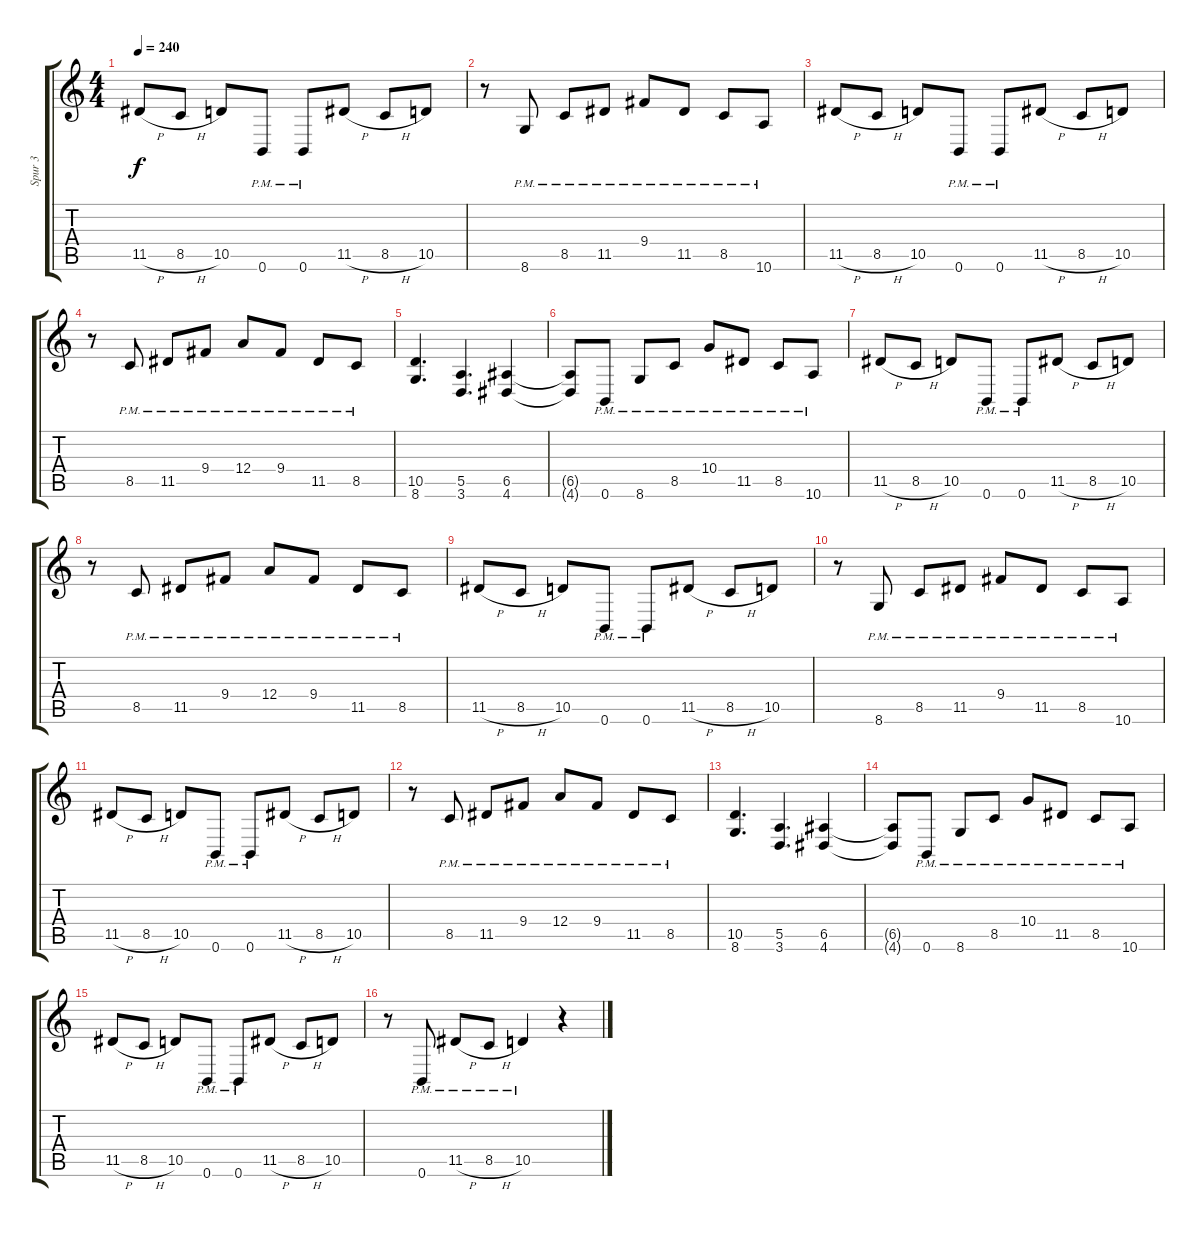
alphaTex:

\track ("Spur 3" "Spur 3") {instrument distortionguitar}
\staff {score tabs}
\tuning (B3 Gb3 D3 A2 E2 B1) {hide}
\ts (4 4)
\tempo 240
\clef g2
\ks c
11.5{h}.8{dy f} 8.5{h}.8 10.5.8 0.6{pm}.8 0.6{pm}.8 11.5{h}.8 8.5{h}.8 10.5.8 |
r.8 8.6{pm}.8 8.5{pm}.8 11.5{pm}.8 9.4{pm}.8 11.5{pm}.8 8.5{pm}.8 10.6{pm}.8 |
11.5{h}.8 8.5{h}.8 10.5.8 0.6{pm}.8 0.6{pm}.8 11.5{h}.8 8.5{h}.8 10.5.8 |
r.8 8.5{pm}.8 11.5{pm}.8 9.4{pm}.8 12.4{pm}.8 9.4{pm}.8 11.5{pm}.8 8.5{pm}.8 |
(10.5 8.6).4{d} (5.5 3.6).4{d} (6.5 4.6).4 |
(6.5{t} 4.6{t}).8 0.6{pm}.8 8.6{pm}.8 8.5{pm}.8 10.4{pm}.8 11.5{pm}.8 8.5{pm}.8 10.6{pm}.8 |
11.5{h}.8 8.5{h}.8 10.5.8 0.6{pm}.8 0.6{pm}.8 11.5{h}.8 8.5{h}.8 10.5.8 |
r.8 8.5{pm}.8 11.5{pm}.8 9.4{pm}.8 12.4{pm}.8 9.4{pm}.8 11.5{pm}.8 8.5{pm}.8 |
11.5{h}.8 8.5{h}.8 10.5.8 0.6{pm}.8 0.6{pm}.8 11.5{h}.8 8.5{h}.8 10.5.8 |
r.8 8.6{pm}.8 8.5{pm}.8 11.5{pm}.8 9.4{pm}.8 11.5{pm}.8 8.5{pm}.8 10.6{pm}.8 |
11.5{h}.8 8.5{h}.8 10.5.8 0.6{pm}.8 0.6{pm}.8 11.5{h}.8 8.5{h}.8 10.5.8 |
r.8 8.5{pm}.8 11.5{pm}.8 9.4{pm}.8 12.4{pm}.8 9.4{pm}.8 11.5{pm}.8 8.5{pm}.8 |
(10.5 8.6).4{d} (5.5 3.6).4{d} (6.5 4.6).4 |
(6.5{t} 4.6{t}).8 0.6{pm}.8 8.6{pm}.8 8.5{pm}.8 10.4{pm}.8 11.5{pm}.8 8.5{pm}.8 10.6{pm}.8 |
11.5{h}.8 8.5{h}.8 10.5.8 0.6{pm}.8 0.6{pm}.8 11.5{h}.8 8.5{h}.8 10.5.8 |
r.8 0.6{pm}.8 11.5{h pm}.8 8.5{h pm}.8 10.5{pm}.4 r.4
